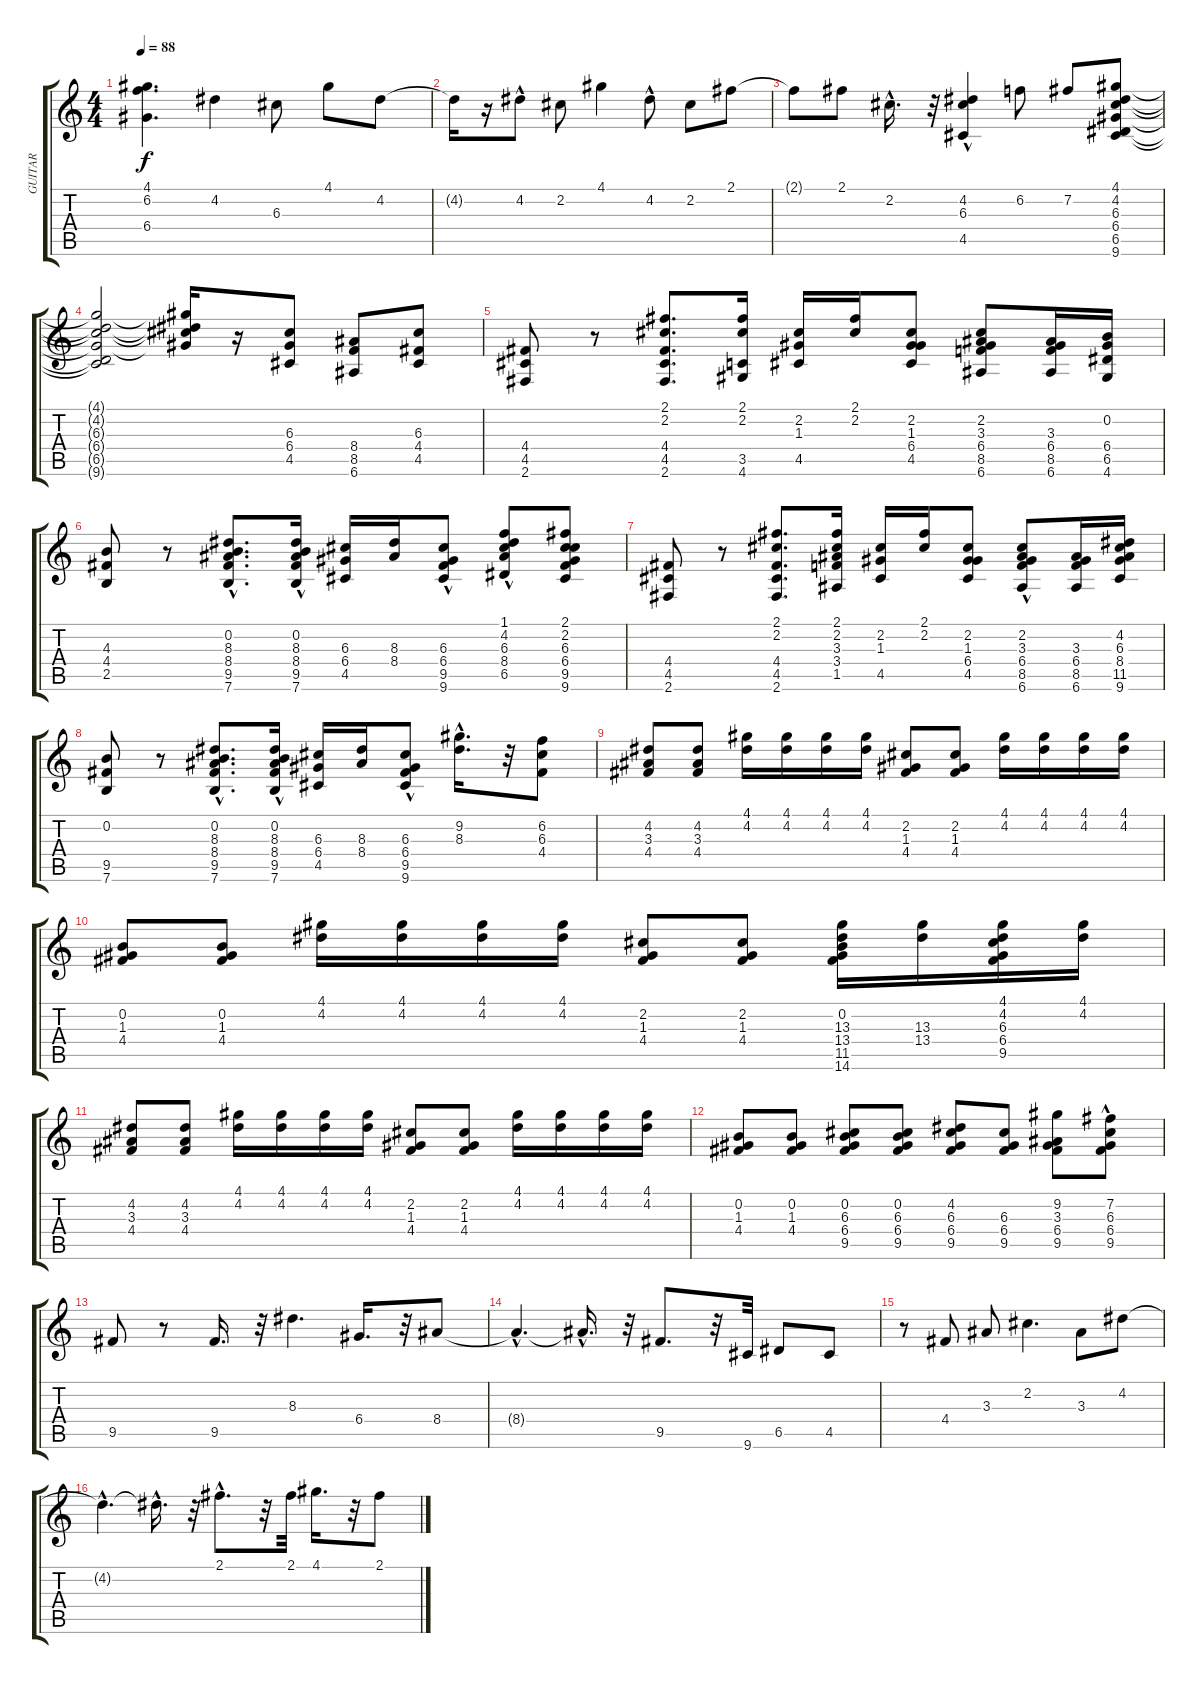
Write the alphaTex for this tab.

\track ("GUITAR" "GUITAR") {instrument electricguitarjazz}
\staff {score tabs}
\tuning (E4 B3 G3 D3 A2 E2) {hide}
\ts (4 4)
\tempo 88
\clef g2
\ks c
(4.1 6.2 6.4).4{d dy f} 4.2.4 6.3.8 4.1.8 4.2.8 |
4.2{t}.16 r.16 4.2{hac}.8 2.2.8 4.1.4 4.2{hac}.8 2.2.8 2.1.8 |
2.1{t}.8 2.1.8 2.2{hac}.16{d} r.32 (4.2 6.3 4.5{hac}).4 6.2.8 7.2.8 (4.1 4.2 6.3 6.4 6.5 9.6).8 |
(4.1{t} 4.2{t} 6.3{t} 6.4{t} 6.5{t} 9.6{t}).2 (4.1{t} 4.2{t} 6.3{t} 6.4{t}).16 r.16 (6.3 6.4 4.5).8 (8.4 8.5 6.6).8 (6.3 4.4 4.5).8 |
(4.4 4.5 2.6).8 r.8 (2.1 2.2 4.4 4.5 2.6).8{d} (2.1 2.2 3.5 4.6).16 (2.2 1.3 4.5).16 (2.1 2.2).16 (2.2 1.3 6.4 4.5).8 (2.2 3.3 6.4 8.5 6.6).8 (3.3 6.4 8.5 6.6).16 (0.2 6.4 6.5 4.6).16 |
(4.3 4.4 2.5).8 r.8 (0.2 8.3{hac} 8.4{hac} 9.5 7.6).8{d} (0.2 8.3{hac} 8.4{hac} 9.5 7.6).16 (6.3 6.4 4.5).16 (8.3 8.4).16 (6.3 6.4 9.5{hac} 9.6).8 (1.1{hac} 4.2 6.3{hac} 8.4 6.5).8 (2.1 2.2 6.3 6.4 9.5 9.6).8 |
(4.4 4.5 2.6).8 r.8 (2.1 2.2 4.4 4.5 2.6).8{d} (2.1 2.2 3.3 3.4 1.5).16 (2.2 1.3 4.5).16 (2.1 2.2).16 (2.2 1.3 6.4 4.5).8 (2.2 3.3 6.4{hac} 8.5 6.6).8 (3.3 6.4 8.5 6.6).16 (4.2 6.3 8.4 11.5 9.6).16 |
(0.2 9.5 7.6).8 r.8 (0.2 8.3{hac} 8.4{hac} 9.5 7.6).8{d} (0.2 8.3{hac} 8.4{hac} 9.5 7.6).16 (6.3 6.4 4.5).16 (8.3 8.4).16 (6.3 6.4 9.5{hac} 9.6).8 (9.2{hac} 8.3{hac}).16{d} r.32 (6.2 6.3 4.4).8 |
(4.2 3.3 4.4).8 (4.2 3.3 4.4).8 (4.1 4.2).16 (4.1 4.2).16 (4.1 4.2).16 (4.1 4.2).16 (2.2 1.3 4.4).8 (2.2 1.3 4.4).8 (4.1 4.2).16 (4.1 4.2).16 (4.1 4.2).16 (4.1 4.2).16 |
(0.2 1.3 4.4).8 (0.2 1.3 4.4).8 (4.1 4.2).16 (4.1 4.2).16 (4.1 4.2).16 (4.1 4.2).16 (2.2 1.3 4.4).8 (2.2 1.3 4.4).8 (0.2 13.3 13.4 11.5 14.6).16 (13.3 13.4).16 (4.1 4.2 6.3 6.4 9.5).16 (4.1 4.2).16 |
(4.2 3.3 4.4).8 (4.2 3.3 4.4).8 (4.1 4.2).16 (4.1 4.2).16 (4.1 4.2).16 (4.1 4.2).16 (2.2 1.3 4.4).8 (2.2 1.3 4.4).8 (4.1 4.2).16 (4.1 4.2).16 (4.1 4.2).16 (4.1 4.2).16 |
(0.2 1.3 4.4).8 (0.2 1.3 4.4).8 (0.2 6.3 6.4 9.5).8 (0.2 6.3 6.4 9.5).8 (4.2 6.3 6.4 9.5).8 (6.3 6.4 9.5).8 (9.2 3.3 6.4 9.5).8 (7.2{hac} 6.3 6.4 9.5).8 |
9.5.8 r.8 9.5.16{d} r.32 8.3.4{d} 6.4.16{d} r.32 8.4.8 |
8.4{hac t}.4{d} 8.4{hac t}.16{d} r.32 9.5.8{d} r.32 9.6.32 6.5.8 4.5.8 |
r.8 4.4.8 3.3.8 2.2.4{d} 3.3.8 4.2.8 |
4.2{hac t}.4{d} 4.2{hac t}.16{d} r.32 2.1{hac}.8{d} r.32 2.1.32 4.1.16{d} r.32 2.1.8
